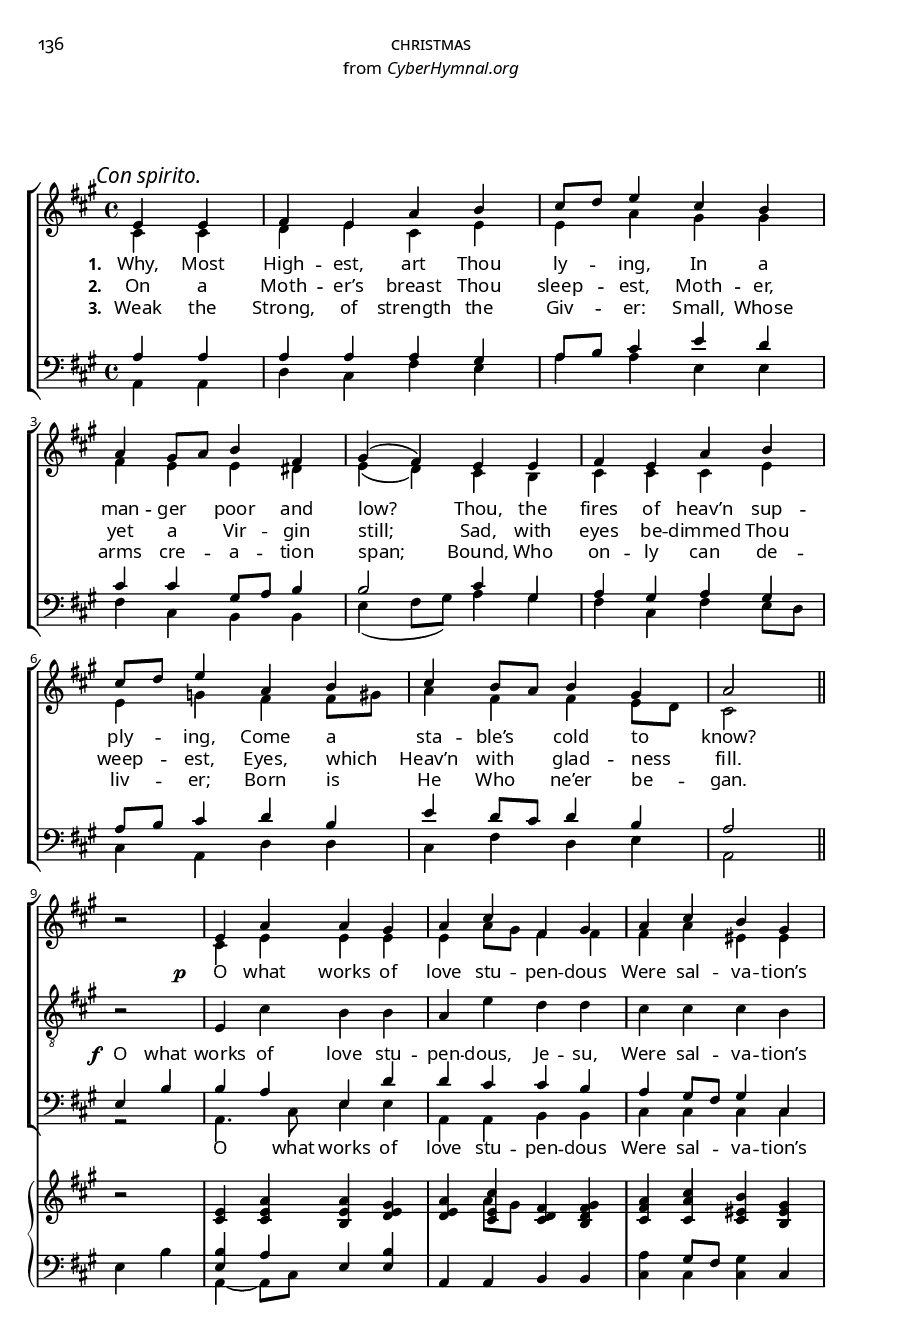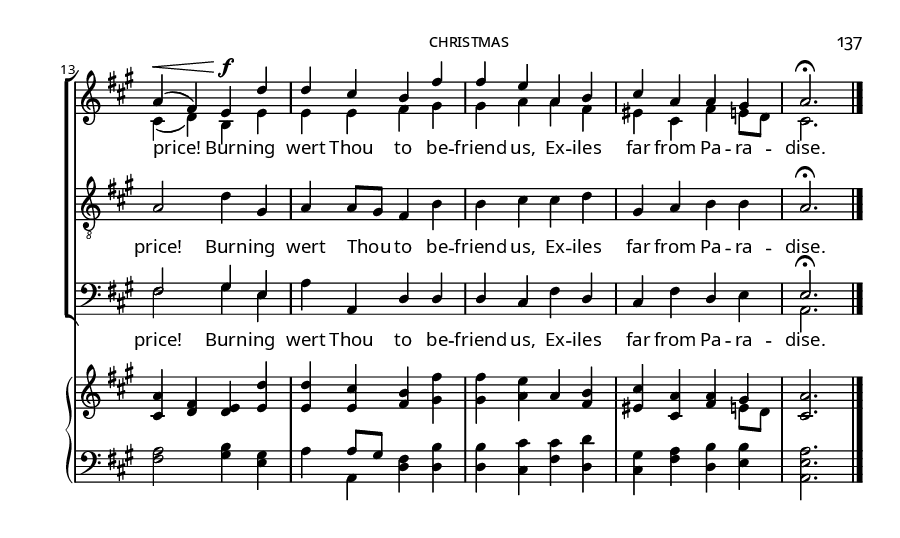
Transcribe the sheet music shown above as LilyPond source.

\version "2.14.2"
\include "util.ly"
\paper {
  print-all-headers = ##f
  paper-height = 9\in
  paper-width = 6\in
  indent = 0\in
  %system-system-spacing = #'((basic-distance . 10) (padding . 0))
  system-system-spacing =
    #'((basic-distance . 0)
       (minimum-distance . 0)
       (padding . -5)
       (stretchability . 100))
  score-markup-spacing =
    #'((basic-distance . 0)
       (minimum-distance . 0)
       (padding . 0)
       (stretchability . 0))
  ragged-last-bottom = ##t
  ragged-bottom = ##f
  two-sided = ##t
  inner-margin = 0.5\in
  outer-margin = 0.25\in
  top-margin = 0.25\in
  bottom-margin = 0.25\in
  first-page-number = #136
  print-first-page-number = ##t
  headerLine = \markup{\override #'(font-name . "Garamond Premier Pro") \smallCapsOldStyle"christmas"}
  oddHeaderMarkup = \markup\fill-line{
     \override #'(font-name . "Garamond Premier Pro")\abs-fontsize #8.5
     \combine 
        \fill-line{"" \on-the-fly #print-page-number-check-first
        \oldStylePageNum""
        }
        \fill-line{\headerLine}
  }
  evenHeaderMarkup = \markup {
     \override #'(font-name . "Garamond Premier Pro")\abs-fontsize #8.5
     \combine
        \on-the-fly #print-page-number-check-first
        \oldStylePageNum""
        \fill-line{\headerLine}
  }
  title = \markup{\override #'(font-name . "Garamond Premier Pro Semibold"){ \abs-fontsize #15 \smallCapsOldStyle"Jesus in the Manger"}}
  poet = \markup\oldStyleNum"Translated by Rev. H.R. Bramley (1833–1917) from Latin"
  composer = \markup\oldStyleNum"Henry Smart (1813–1879)"
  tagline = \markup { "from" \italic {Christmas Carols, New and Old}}
}
#(set-global-staff-size 15) \paper{ #(define fonts (make-pango-font-tree "GoudyOlSt BT" "Garamond Premier Pro" "Garamond Premier Pro" (/ 15 20))) }

\markup\fill-line{\concat{"from " \italic "CyberHymnal.org"}}
\markup\vspace#2.8

















%IF_NOT_LESSER
global = {
  \key a \major
  \time 4/4
  \autoBeamOff
}
globalNoTime = {
  \key a \major
  \autoBeamOff
}
sopMusic = \relative c' {
  \once \override Score.RehearsalMark #'self-alignment-X = #LEFT
  \mark \markup\italic "Con spirito."
  \partial 2 e4 e |
  fis e a b |
  cis8[ d] e4 cis b |
  a gis8[ a] b4 fis |
  
  gis4( fis) e e |
  fis e a b |
  cis8[ d] e4 a, b |
  cis b8[ a] b4 gis |
  \partial 2 a2 \bar "||" \break
}
sopMusicII = \relative c' {
  \partial 2 b'2\rest |
  e,4 a a gis |
  a cis fis, gis |
  a cis b gis |
  
  a(^\< fis) e^\f d' |
  d cis b fis' |
  fis e a, b |
  cis a a gis |
  \partial 2. a2.\fermata \bar "|."
}
sopWords = \lyricmode {
  
}

altoMusic = \relative c' {
  cis4 cis |
  d e cis e |
  e a gis gis |
  fis e e dis |
  
  e( d) cis b |
  cis cis cis e |
  e g fis fis8[ gis] |
  a4 fis fis e8[ d] |
  cis2 \bar "||"
}
altoMusicII = \relative c' {
  s2 |
  cis4 e e e |
  e a8[ gis] fis4 fis |
  fis a eis eis |
  
  cis( d) b e |
  e e fis gis |
  gis a a fis |
  eis cis fis e8[ d] |
  cis2. \bar "|."
}
altoWords = \lyricmode {
  \dropLyricsV
  \set stanza = #"1. "
  Why, Most High -- est, art Thou ly -- ing, In a man -- ger poor and low?
  Thou, the fires of heav’n sup -- ply -- ing, Come a sta -- ble’s cold to know?
}
altoWordsII = \lyricmode {
  \dropLyricsV
%\markup\italic
  \set stanza = #"2. "
  On a Moth -- er’s breast Thou sleep -- est,
  Moth -- er, yet a Vir -- gin still;
  Sad, with eyes be -- dimmed Thou weep -- est,
  Eyes, which Heav’n with glad -- ness fill.
}
altoWordsIII = \lyricmode {
  \dropLyricsV
  \set stanza = #"3. "
  Weak the Strong, of strength the Giv -- er:
  Small, Whose arms cre -- a -- tion span;
  Bound, Who on -- ly can de -- liv -- er;
  Born is He Who ne’er be -- gan.
}
altoWordsIV = \lyricmode {
  \set stanza = #"4. "
  \set ignoreMelismata = ##t
}
altoWordsV = \lyricmode {
  \set stanza = #"5. "
  \set ignoreMelismata = ##t
}
altoWordsVI = \lyricmode {
  \set stanza = #"6. "
  \set ignoreMelismata = ##t
}
tenorMusic = \relative c' {
  a4 a |
  a a a gis |
  a8[ b] cis4 e d |
  cis cis gis8[ a] b4 |
  
  b2 cis4 gis |
  a gis a gis |
  a8[ b] cis4 d b |
  e d8[ cis] d4 b |
  a2 \bar "||"
}
tenorMusicII = \relative c {
  r2 |
  e4 cis' b b |
  a e' d d |
  cis cis cis b |
  
  a2 d4 gis, |
  a a8[ gis] fis4 b |
  b cis cis d |
  gis, a b b |
  a2.\fermata \bar "|."
}
tenorWords = \lyricmode {

}

bassMusic = \relative c {
  a4 a |
  d cis fis e |
  a a e e |
  fis cis b b |
  
  e( fis8[ gis]) a4 gis |
  fis cis fis e8[ d] |
  cis4 a d d |
  cis fis d e |
  a,2 \bar "||"
}
bassMusicII = \relative c {
  e4 b' |
  b a e d' |
  d cis cis b |
  a gis8[ fis] gis4 cis, |
  
  fis2 gis4 e |
  s a, d d |
  d cis s d |
  cis s d s |
  e2.\fermata \bar "|."
}
bassIIMusic = \relative c {
  g2\rest |
  a4. cis8 e4 e |
  a, a b b |
  cis cis cis cis |
  
  fis2 gis4 e |
  a s s s |
  s s fis s |
  s fis s e |
  a,2. \bar "|."
}
bassWords = \lyricmode {}
dropLyrics = {
  \override LyricText #'extra-offset = #'(0 . -1.3)
  \override LyricHyphen #'extra-offset = #'(0 . -1.3)
  \override LyricExtender #'extra-offset = #'(0 . -1.3)
  \override StanzaNumber #'extra-offset = #'(0 . -1.3)
}
bassWordsChorus = {
  \dropLyrics
  \set stanza = \markup\dynamic"f "
  \lyricmode {
    O what works of love stu -- pen -- dous,
    Je -- su,
    \set associatedVoice = "tenorsII"
    Were sal -- va -- tion’s price!
    Burn -- ing wert Thou to be -- friend us,
    Ex -- iles far from Pa -- ra -- dise.
  }
}
chorusWordsBass = {
  \lyricmode {
    O what works of love stu -- pen -- dous
    Were sal -- va -- tion’s price!
    Burn -- ing \set associatedVoice = "bassI" wert Thou to be -- friend \unset associatedVoice us,
    \set associatedVoice = "bassI" 
    Ex -- iles \unset associatedVoice far \set associatedVoice = "bassI" from \unset associatedVoice Pa -- ra -- dise.
  }
}
chorusWords = {
  \set stanza = \markup\dynamic"p"
  \lyricmode {
    O what works of love stu -- pen -- dous
    Were sal -- va -- tion’s price!
    Burn -- ing wert Thou to be -- friend us,
    Ex -- iles far from Pa -- ra -- dise.
  }
}
pianoRH = \relative c' {
  s1*8 |
  r2 |
  <cis e>4 <cis e a> <b e a> <d e gis> |
  << \new Voice { \voiceOne <d e a> <cis e cis'> <cis d fis> <b d fis gis> }
     \new Voice { \voiceTwo s4 a'8[ gis] s2 }
  >>
  <a fis cis>4 <cis a cis,> <b eis, cis> <gis eis b> |
  
  <a cis,> <fis d> <e d> <e d'> |
  <e d'> <e cis'> <fis b> <gis fis'> |
  <gis fis'> <a e'> a <fis b> |
  <eis cis'> <cis a'> <fis a> << \new Voice {\voiceOne gis} \new Voice {\voiceTwo e8[ d] } >> |
  <cis a'>2. \bar "|."
}
pianoLH = \relative c' {
  s1*8 |
  \partial 2 e,4 b' |
  << \new Voice { \voiceOne <b e,>4 a e <e b'> }
     \new Voice { \voiceTwo a,4~ a8[ cis] } >> |
  a4 a b b |
  <cis a'> << \new Voice {\voiceTwo cis} \new Voice {\voiceOne gis'8[ fis]}>> <gis cis,>4 cis, |
  
  <fis a>2 <gis b>4 <gis e> |
  a << \new Voice { \voiceOne a8[ gis] } \new Voice {\voiceTwo a,4} >> <d fis>4 <d b'> |
  <d b'> <cis cis'> <fis cis'> <d d'> |
  <cis gis'> <fis a> <d b'> <e b'> |
  <a e a,>2. \bar "|."
}

\score {
  <<
   \new ChoirStaff <<
    \new Lyrics = sopranos \with { \override VerticalAxisGroup #'nonstaff-relatedstaff-spacing = #'((basic-distance . 1)) }
    \new Staff = women <<
      \set Staff.explicitKeySignatureVisibility = #end-of-line-invisible
      \new Voice = "sopranos" { \voiceOne << \global \sopMusic >> }
      \new Voice = "altos" { \voiceTwo << \global \altoMusic >> }
    >>
    \new Lyrics \with { alignAboveContext = #"women" \override VerticalAxisGroup #'nonstaff-relatedstaff-spacing = #'((basic-distance . 1))} \lyricsto "sopranos" \sopWords
    \new Lyrics = "altosVI"  \with { alignBelowContext = #"women" \override VerticalAxisGroup #'nonstaff-relatedstaff-spacing = #'((basic-distance . 1))} \lyricsto "altos" \altoWordsVI
    \new Lyrics = "altosV"  \with { alignBelowContext = #"women" \override VerticalAxisGroup #'nonstaff-relatedstaff-spacing = #'((basic-distance . 1))} \lyricsto "altos" \altoWordsV
    \new Lyrics = "altosIV"  \with { alignBelowContext = #"women" \override VerticalAxisGroup #'nonstaff-relatedstaff-spacing = #'((basic-distance . 1))} \lyricsto "altos" \altoWordsIV
    \new Lyrics = "altosIII"  \with { alignBelowContext = #"women" \override VerticalAxisGroup #'nonstaff-relatedstaff-spacing = #'((basic-distance . 1))} \lyricsto "altos" \altoWordsIII
    \new Lyrics = "altosII"  \with { alignBelowContext = #"women" \override VerticalAxisGroup #'nonstaff-relatedstaff-spacing = #'((basic-distance . 1))} \lyricsto "altos" \altoWordsII
    \new Lyrics = "altos"  \with { alignBelowContext = #"women" \override VerticalAxisGroup #'nonstaff-relatedstaff-spacing = #'((basic-distance . 1))} \lyricsto "altos" \altoWords
   \new Staff = men <<
      \set Staff.explicitKeySignatureVisibility = #end-of-line-invisible
      \clef bass
      \new Voice = "tenors" { \voiceOne << \global \tenorMusic >> }
      \new Voice = "basses" { \voiceTwo << \global \bassMusic >> }
    >>
    \new Lyrics \with { alignAboveContext = #"men" \override VerticalAxisGroup #'nonstaff-relatedstaff-spacing = #'((basic-distance . 1)) } \lyricsto "tenors" \tenorWords
    \new Lyrics \with { alignBelowContext = #"men" } \lyricsto "basses" \bassWords
  >>
   \new ChoirStaff <<
    \new Staff = womenII <<
      \set Staff.explicitKeySignatureVisibility = #end-of-line-invisible
      \new Voice = "sopranosII" { \globalNoTime s1*8 \voiceOne \sopMusicII }
      \new Voice = "altosII" { \globalNoTime s1*8 \voiceTwo \altoMusicII }
    >>
    \new Lyrics \with { alignBelowContext = #"womenII" \override VerticalAxisGroup #'nonstaff-relatedstaff-spacing = #'((basic-distance . 1))} \lyricsto "sopranosII" \chorusWords
%    \new Staff = altosII <<
%      \new Voice = "altosII" { \globalNoTime s1*8 \altoMusicII }
%    >>
%    \new Lyrics \with { alignBelowContext = #"altosII" \override VerticalAxisGroup #'nonstaff-relatedstaff-spacing = #'((basic-distance . 1))} \lyricsto "altosII" \chorusWords
    \new Staff = tenorsII <<
      \set Staff.explicitKeySignatureVisibility = #end-of-line-invisible
      \clef "G_8"
      \new Voice = "tenorsII" { \globalNoTime s1*8 \tenorMusicII }
    >>
%    \new Lyrics \with { alignBelowContext = #"tenorsII" \override VerticalAxisGroup #'nonstaff-relatedstaff-spacing = #'((basic-distance . 1))} \lyricsto "tenorsII" \chorusWords
    \new Staff = bassesII <<
      \set Staff.explicitKeySignatureVisibility = #end-of-line-invisible
      \clef bass
      \new Voice = "bassI" { \globalNoTime \voiceOne s1*8 << \bassMusicII >> }
      \new Voice = "bassII" { \globalNoTime \voiceTwo s1*8 << \bassIIMusic >> }
    >>
    \new Lyrics \with { alignBelowContext = #"tenorsII" \override VerticalAxisGroup #'nonstaff-relatedstaff-spacing = #'((basic-distance . 1))} \lyricsto "bassI" \bassWordsChorus
    \new Lyrics \with { alignBelowContext = #"bassesII" \override VerticalAxisGroup #'nonstaff-relatedstaff-spacing = #'((basic-distance . 1))} \lyricsto "bassII" \chorusWordsBass
    
   >>
   \new PianoStaff <<
      \new Staff {
        \new Voice { \global \pianoRH }
      }
      \new Staff {
        \clef "bass" \global \pianoLH
      }
   >>
  >>
  \layout {

%6.14 \context {\Lyrics\override LyricText #'font-size = #0.8 }
    #(define fonts (make-pango-font-tree "GoudyOlSt BT" "Garamond Premier Pro" "Garamond Premier Pro" (/ 14.5 20)))
    \context {
      \Score
      %\override SpacingSpanner #'base-shortest-duration = #(ly:make-moment 1 8)
      %\override SpacingSpanner #'common-shortest-duration = #(ly:make-moment 1 4)
    }
    \context {
      % Remove all empty staves
      \Staff \RemoveEmptyStaves
      \override VerticalAxisGroup #'remove-first = ##t
    }
  }
  
  \midi {
    \tempo 4 = 90
    \set Staff.midiInstrument = "flute"
  
    \context {
      \Voice
      \remove "Dynamic_performer"
    }
  }
}
